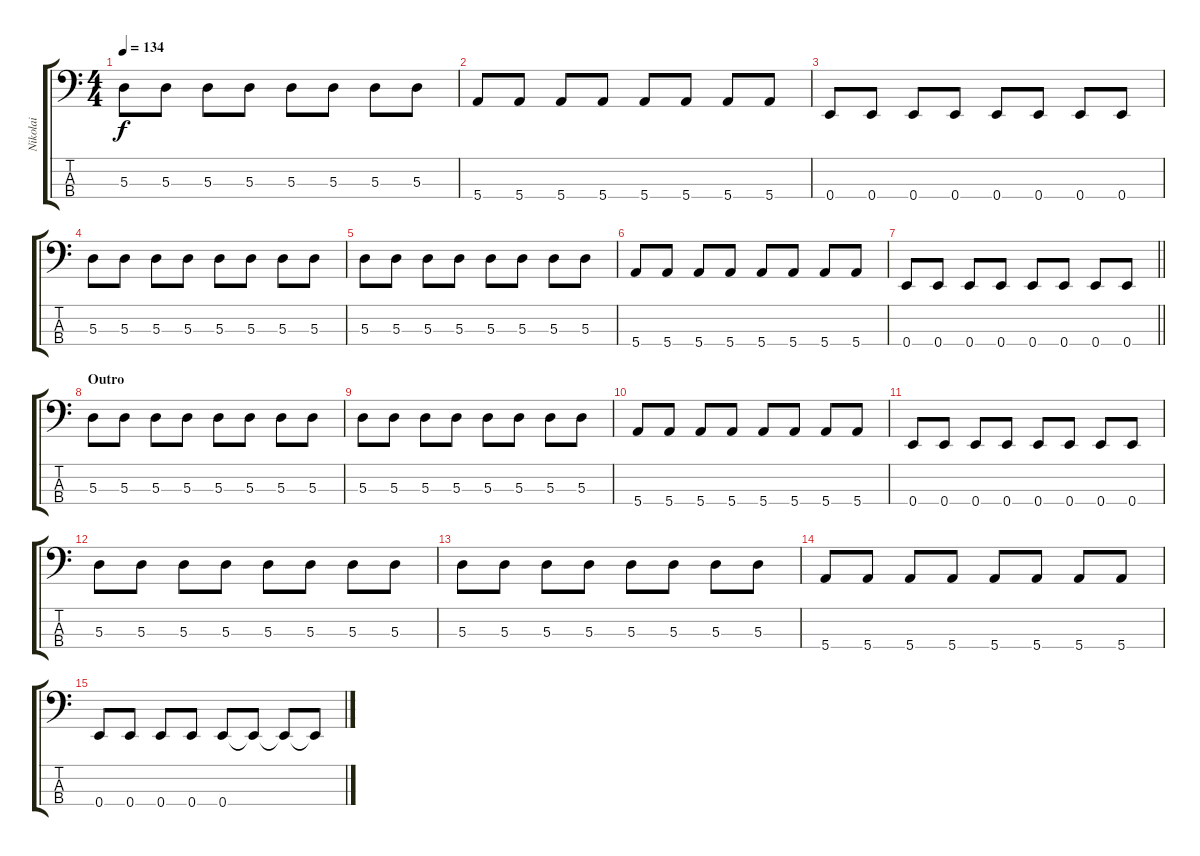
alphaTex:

\track ("Nikolai" "Nikolai") {instrument electricbasspick}
\staff {score tabs}
\tuning (G2 D2 A1 E1) {hide}
\ts (4 4)
\tempo 134
\clef f4
\ks c
5.3.8{dy f} 5.3.8 5.3.8 5.3.8 5.3.8 5.3.8 5.3.8 5.3.8 |
5.4.8 5.4.8 5.4.8 5.4.8 5.4.8 5.4.8 5.4.8 5.4.8 |
0.4.8 0.4.8 0.4.8 0.4.8 0.4.8 0.4.8 0.4.8 0.4.8 |
5.3.8 5.3.8 5.3.8 5.3.8 5.3.8 5.3.8 5.3.8 5.3.8 |
5.3.8 5.3.8 5.3.8 5.3.8 5.3.8 5.3.8 5.3.8 5.3.8 |
5.4.8 5.4.8 5.4.8 5.4.8 5.4.8 5.4.8 5.4.8 5.4.8 |
\barLineRight lightlight
0.4.8 0.4.8 0.4.8 0.4.8 0.4.8 0.4.8 0.4.8 0.4.8 |
\section ("" "Outro")
5.3.8 5.3.8 5.3.8 5.3.8 5.3.8 5.3.8 5.3.8 5.3.8 |
5.3.8 5.3.8 5.3.8 5.3.8 5.3.8 5.3.8 5.3.8 5.3.8 |
5.4.8 5.4.8 5.4.8 5.4.8 5.4.8 5.4.8 5.4.8 5.4.8 |
0.4.8 0.4.8 0.4.8 0.4.8 0.4.8 0.4.8 0.4.8 0.4.8 |
5.3.8 5.3.8 5.3.8 5.3.8 5.3.8 5.3.8 5.3.8 5.3.8 |
5.3.8 5.3.8 5.3.8 5.3.8 5.3.8 5.3.8 5.3.8 5.3.8 |
5.4.8 5.4.8 5.4.8 5.4.8 5.4.8 5.4.8 5.4.8 5.4.8 |
0.4.8 0.4.8 0.4.8 0.4.8 0.4.8 0.4{t}.8 0.4{t}.8 0.4{t}.8
